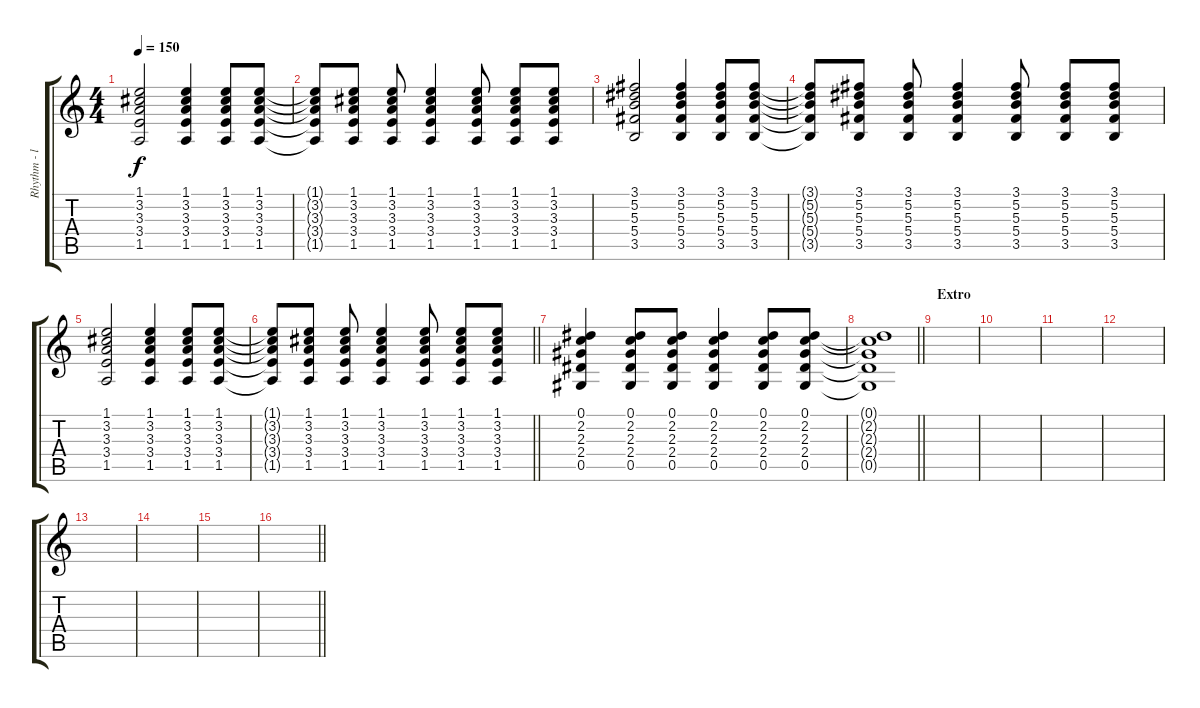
\track ("Rhythm - left" "Rhythm - l") {instrument acousticguitarsteel}
\staff {score tabs}
\tuning (Eb4 Bb3 Gb3 Db3 Ab2 Eb2) {hide}
\ts (4 4)
\tempo 150
\clef g2
\ks c
(1.1 3.2 3.3 3.4 1.5).2{dy f} (1.1 3.2 3.3 3.4 1.5).4 (1.1 3.2 3.3 3.4 1.5).8 (1.1 3.2 3.3 3.4 1.5).8 |
(1.1{t} 3.2{t} 3.3{t} 3.4{t} 1.5{t}).8 (1.1 3.2 3.3 3.4 1.5).8 (1.1 3.2 3.3 3.4 1.5).8 (1.1 3.2 3.3 3.4 1.5).4 (1.1 3.2 3.3 3.4 1.5).8 (1.1 3.2 3.3 3.4 1.5).8 (1.1 3.2 3.3 3.4 1.5).8 |
(3.1 5.2 5.3 5.4 3.5).2 (3.1 5.2 5.3 5.4 3.5).4 (3.1 5.2 5.3 5.4 3.5).8 (3.1 5.2 5.3 5.4 3.5).8 |
(3.1{t} 5.2{t} 5.3{t} 5.4{t} 3.5{t}).8 (3.1 5.2 5.3 5.4 3.5).8 (3.1 5.2 5.3 5.4 3.5).8 (3.1 5.2 5.3 5.4 3.5).4 (3.1 5.2 5.3 5.4 3.5).8 (3.1 5.2 5.3 5.4 3.5).8 (3.1 5.2 5.3 5.4 3.5).8 |
(1.1 3.2 3.3 3.4 1.5).2 (1.1 3.2 3.3 3.4 1.5).4 (1.1 3.2 3.3 3.4 1.5).8 (1.1 3.2 3.3 3.4 1.5).8 |
\barLineRight lightlight
(1.1{t} 3.2{t} 3.3{t} 3.4{t} 1.5{t}).8 (1.1 3.2 3.3 3.4 1.5).8 (1.1 3.2 3.3 3.4 1.5).8 (1.1 3.2 3.3 3.4 1.5).4 (1.1 3.2 3.3 3.4 1.5).8 (1.1 3.2 3.3 3.4 1.5).8 (1.1 3.2 3.3 3.4 1.5).8 |
(0.1 2.2 2.3 2.4 0.5).4 (0.1 2.2 2.3 2.4 0.5).8 (0.1 2.2 2.3 2.4 0.5).8 (0.1 2.2 2.3 2.4 0.5).4 (0.1 2.2 2.3 2.4 0.5).8 (0.1 2.2 2.3 2.4 0.5).8 |
\barLineRight lightlight
(0.1{t} 2.2{t} 2.3{t} 2.4{t} 0.5{t}).1 |
\section ("" "Extro")
|
|
|
|
|
|
|
\barLineRight lightlight
